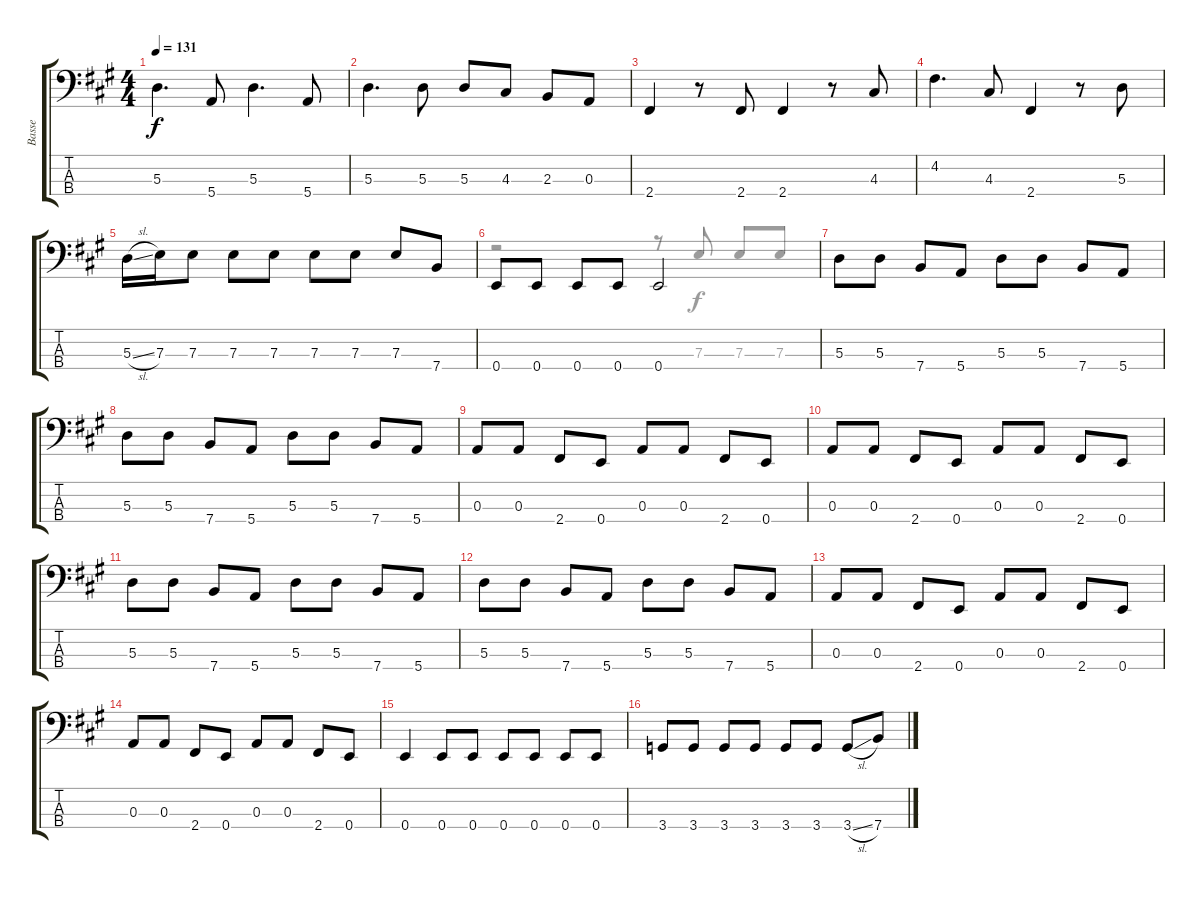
\track ("Basse" "Basse") {instrument electricbassfinger}
\staff {score tabs}
\tuning (G2 D2 A1 E1) {hide}
\voice
\ts (4 4)
\tempo 131
\clef f4
\ks a
5.3.4{d dy f} 5.4.8 5.3.4{d} 5.4.8 |
5.3.4{d} 5.3.8 5.3.8 4.3.8 2.3.8 0.3.8 |
2.4.4 r.8 2.4.8 2.4.4 r.8 4.3.8 |
4.2.4{d} 4.3.8 2.4.4 r.8 5.3.8 |
5.3{sl}.16 7.3.16 7.3.8 7.3.8 7.3.8 7.3.8 7.3.8 7.3.8 7.4.8 |
0.4.8 0.4.8 0.4.8 0.4.8 0.4.2 |
5.3.8 5.3.8 7.4.8 5.4.8 5.3.8 5.3.8 7.4.8 5.4.8 |
5.3.8 5.3.8 7.4.8 5.4.8 5.3.8 5.3.8 7.4.8 5.4.8 |
0.3.8 0.3.8 2.4.8 0.4.8 0.3.8 0.3.8 2.4.8 0.4.8 |
0.3.8 0.3.8 2.4.8 0.4.8 0.3.8 0.3.8 2.4.8 0.4.8 |
5.3.8 5.3.8 7.4.8 5.4.8 5.3.8 5.3.8 7.4.8 5.4.8 |
5.3.8 5.3.8 7.4.8 5.4.8 5.3.8 5.3.8 7.4.8 5.4.8 |
0.3.8 0.3.8 2.4.8 0.4.8 0.3.8 0.3.8 2.4.8 0.4.8 |
0.3.8 0.3.8 2.4.8 0.4.8 0.3.8 0.3.8 2.4.8 0.4.8 |
0.4.4 0.4.8 0.4.8 0.4.8 0.4.8 0.4.8 0.4.8 |
3.4.8 3.4.8 3.4.8 3.4.8 3.4.8 3.4.8 3.4{sl}.8 7.4.8
\voice
\clef f4
\ottava regular
\simile none
\ks a
|
|
|
|
|
r.2 r.8 7.3.8{beam Up} 7.3.8{beam Up} 7.3.8{beam Up} |
|
|
|
|
|
|
|
|
|
